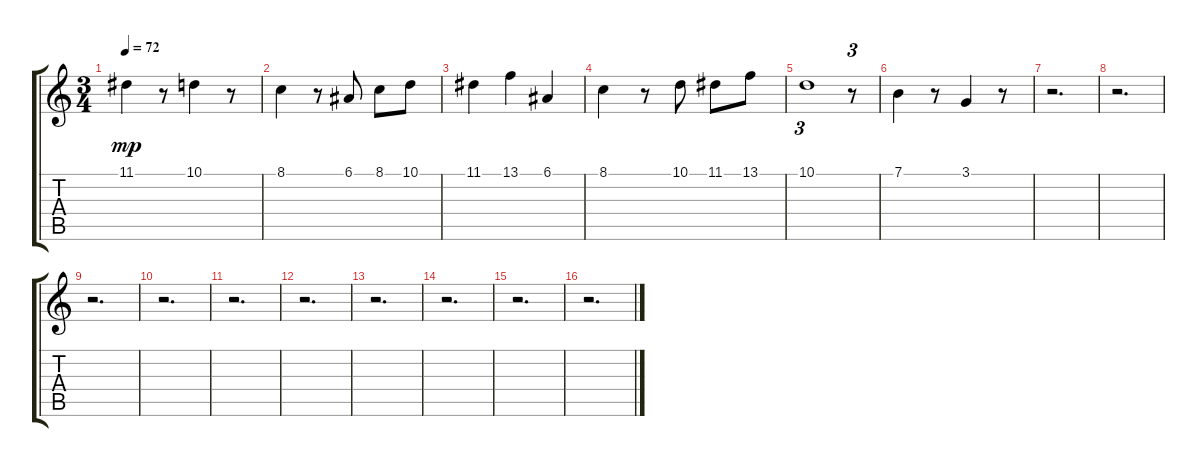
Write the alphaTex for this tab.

\track "" {instrument flute}
\staff {score tabs}
\tuning (E4 B3 G3 D3 A2 E2) {hide}
\ts (3 4)
\tempo 72
\clef g2
\ks c
11.1.4{dy mp} r.8 10.1.4 r.8 |
8.1.4 r.8 6.1.8 8.1.8 10.1.8 |
11.1.4 13.1.4 6.1.4 |
8.1.4 r.8 10.1.8 11.1.8 13.1.8 |
10.1.1{tu (3 2)} r.8{tu (3 2)} |
7.1.4 r.8 3.1.4 r.8 |
r.2{d} |
r.2{d} |
r.2{d} |
r.2{d} |
r.2{d} |
r.2{d} |
r.2{d} |
r.2{d} |
r.2{d} |
r.2{d}
